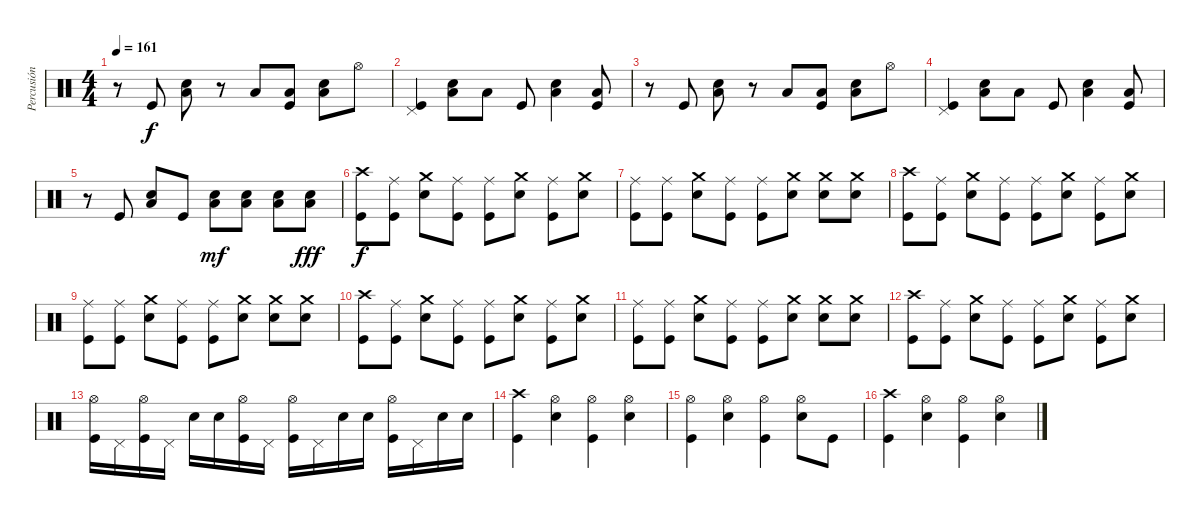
\track ("Percusión" "Percusión") {instrument percussion}
\staff {score}
\articulation defaults
\ts (4 4)
\tempo 161
\clef neutral
\ks c
r.8{dy f} "Kick (hit)".8 ("Snare (hit) 2" "Low Floor Tom (hit)").8 r.8 "Low Floor Tom (hit)".8 ("Low Floor Tom (hit)" "Kick (hit)").8 ("Snare (hit) 2" "Low Floor Tom (hit)").8 "Hi-Hat (open)".8 |
("Kick (hit)" "Pedal Hi-Hat (hit)").4 ("Snare (hit) 2" "Low Floor Tom (hit)").8 "Low Floor Tom (hit)".8 "Kick (hit)".8 ("Snare (hit) 2" "Low Floor Tom (hit)").4 ("Kick (hit)" "Low Floor Tom (hit)").8 |
r.8 "Kick (hit)".8 ("Snare (hit) 2" "Low Floor Tom (hit)").8 r.8 "Low Floor Tom (hit)".8 ("Low Floor Tom (hit)" "Kick (hit)").8 ("Snare (hit) 2" "Low Floor Tom (hit)").8 "Hi-Hat (open)".8 |
("Kick (hit)" "Pedal Hi-Hat (hit)").4 ("Snare (hit) 2" "Low Floor Tom (hit)").8 "Low Floor Tom (hit)".8 "Kick (hit)".8 ("Snare (hit) 2" "Low Floor Tom (hit)").4 ("Kick (hit)" "Low Floor Tom (hit)").8 |
r.8 "Kick (hit)".8 ("Snare (hit) 2" "Low Floor Tom (hit)").8 "Kick (hit)".8 ("Low Floor Tom (hit)" "Snare (hit) 2").8{dy mf} ("Low Floor Tom (hit)" "Snare (hit) 2").8 ("Low Floor Tom (hit)" "Snare (hit) 2").8 ("Snare (hit) 2" "Low Floor Tom (hit)").8{dy fff} |
("Crash high (hit)" "Kick (hit)").8{dy f} ("Kick (hit)" "Ride (middle)").8 ("Snare (hit) 2" "Crash medium (hit)").8 ("Kick (hit)" "Ride (middle)").8 ("Kick (hit)" "Ride (middle)").8 ("Snare (hit) 2" "Crash medium (hit)").8 ("Kick (hit)" "Ride (middle)").8 ("Snare (hit) 2" "Crash medium (hit)").8 |
("Ride (middle)" "Kick (hit)").8 ("Kick (hit)" "Ride (middle)").8 ("Snare (hit) 2" "Crash medium (hit)").8 ("Kick (hit)" "Ride (middle)").8 ("Kick (hit)" "Ride (middle)").8 ("Snare (hit) 2" "Crash medium (hit)").8 ("Snare (hit) 2" "Crash medium (hit)").8 ("Snare (hit) 2" "Crash medium (hit)").8 |
("Crash high (hit)" "Kick (hit)").8 ("Kick (hit)" "Ride (middle)").8 ("Snare (hit) 2" "Crash medium (hit)").8 ("Kick (hit)" "Ride (middle)").8 ("Kick (hit)" "Ride (middle)").8 ("Snare (hit) 2" "Crash medium (hit)").8 ("Kick (hit)" "Ride (middle)").8 ("Snare (hit) 2" "Crash medium (hit)").8 |
("Ride (middle)" "Kick (hit)").8 ("Kick (hit)" "Ride (middle)").8 ("Snare (hit) 2" "Crash medium (hit)").8 ("Kick (hit)" "Ride (middle)").8 ("Kick (hit)" "Ride (middle)").8 ("Snare (hit) 2" "Crash medium (hit)").8 ("Snare (hit) 2" "Crash medium (hit)").8 ("Snare (hit) 2" "Crash medium (hit)").8 |
("Crash high (hit)" "Kick (hit)").8 ("Kick (hit)" "Ride (middle)").8 ("Snare (hit) 2" "Crash medium (hit)").8 ("Kick (hit)" "Ride (middle)").8 ("Kick (hit)" "Ride (middle)").8 ("Snare (hit) 2" "Crash medium (hit)").8 ("Kick (hit)" "Ride (middle)").8 ("Snare (hit) 2" "Crash medium (hit)").8 |
("Ride (middle)" "Kick (hit)").8 ("Kick (hit)" "Ride (middle)").8 ("Snare (hit) 2" "Crash medium (hit)").8 ("Kick (hit)" "Ride (middle)").8 ("Kick (hit)" "Ride (middle)").8 ("Snare (hit) 2" "Crash medium (hit)").8 ("Snare (hit) 2" "Crash medium (hit)").8 ("Snare (hit) 2" "Crash medium (hit)").8 |
("Crash high (hit)" "Kick (hit)").8 ("Kick (hit)" "Ride (middle)").8 ("Snare (hit) 2" "Crash medium (hit)").8 ("Kick (hit)" "Ride (middle)").8 ("Kick (hit)" "Ride (middle)").8 ("Snare (hit) 2" "Crash medium (hit)").8 ("Kick (hit)" "Ride (middle)").8 ("Snare (hit) 2" "Crash medium (hit)").8 |
("Kick (hit)" "Hi-Hat (open)").16 "Pedal Hi-Hat (hit)".16 ("Kick (hit)" "Hi-Hat (open)").16 "Pedal Hi-Hat (hit)".16 "Snare (hit) 2".16 "Snare (hit) 2".16 ("Hi-Hat (open)" "Kick (hit)").16 "Pedal Hi-Hat (hit)".16 ("Kick (hit)" "Hi-Hat (open)").16 "Pedal Hi-Hat (hit)".16 "Snare (hit) 2".16 "Snare (hit) 2".16 ("Kick (hit)" "Hi-Hat (open)").16 "Pedal Hi-Hat (hit)".16 "Snare (hit) 2".16 "Snare (hit) 2".16 |
("Crash high (hit)" "Kick (hit)").4 ("Snare (hit) 2" "Hi-Hat (open)").4 ("Kick (hit)" "Hi-Hat (open)").4 ("Snare (hit) 2" "Hi-Hat (open)").4 |
("Kick (hit)" "Hi-Hat (open)").4 ("Snare (hit) 2" "Hi-Hat (open)").4 ("Kick (hit)" "Hi-Hat (open)").4 ("Snare (hit) 2" "Hi-Hat (open)").8 "Kick (hit)".8 |
("Kick (hit)" "Crash high (hit)").4 ("Snare (hit) 2" "Hi-Hat (open)").4 ("Kick (hit)" "Hi-Hat (open)").4 ("Snare (hit) 2" "Hi-Hat (open)").4
